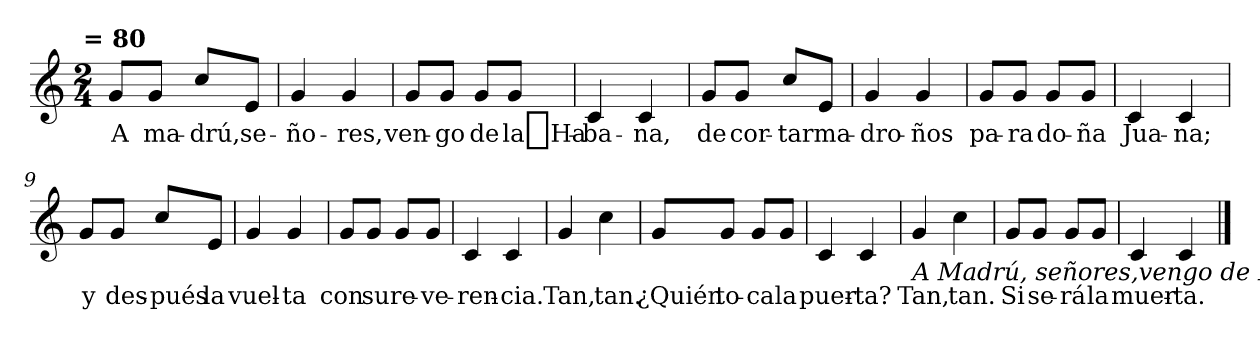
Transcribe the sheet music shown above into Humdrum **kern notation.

**kern	**text
*part1	*part1
*staff1	*staff1
*clefG2	*
*k[]	*
!!LO:TX:omd:t= = 80
*M2/4	*
*MM80	*
=1	=1
8g/L	A
8g/J	ma-
8cc/L	-drú,
8e/J	se-
=2	=2
4g/	-ño-
4g/	-res,
=3	=3
8g/L	ven-
8g/J	-go
8g/L	de
8g/J	la_Ha-
=4	=4
4c/	-ba-
4c/	-na,
!!LO:LB:g=z
=5	=5
8g/L	de
8g/J	cor-
8cc/L	-tar
8e/J	ma-
=6	=6
4g/	-dro-
4g/	-ños
=7	=7
8g/L	pa-
8g/J	-ra
8g/L	do-
8g/J	-ña
=8	=8
4c/	Jua-
4c/	-na;
!!LO:LB:g=z
=9	=9
8g/L	y
8g/J	des-
8cc/L	-pués
8e/J	la
=10	=10
4g/	vuel-
4g/	-ta
=11	=11
8g/L	con
8g/J	su
8g/L	re-
8g/J	-ve-
=12	=12
4c/	-ren-
4c/	-cia.
!!LO:LB:g=z
=13	=13
4g/	Tan,
4cc\	tan.
=14	=14
8g/L	¿Quién
8g/J	to-
8g/L	-ca
8g/J	la
=15	=15
4c/	puer-
4c/	-ta?
!!LO:LB:g=z
=16	=16
!LO:TX:b:i:t=A Madrú, señores,vengo de La Habana,de cortar madroñospara doña Juana;la mano derechay después la izquierday después de ladoy después costadoy después la vueltacon su reverencia.¡Tan, tán!–¿Quién toca la puerta?¡Tan, tán!Si será la muerte.¡Tan, tán!Yo no salgo a abrir.¡Tan, tán!Si vendrá por mí.	!
4g/	Tan,
4cc\	tan.
=17	=17
8g/L	Si
8g/J	se-
8g/L	-rá
8g/J	la
=18	=18
4c/	muer-
4c/	-ta.
==	==
*-	*-
